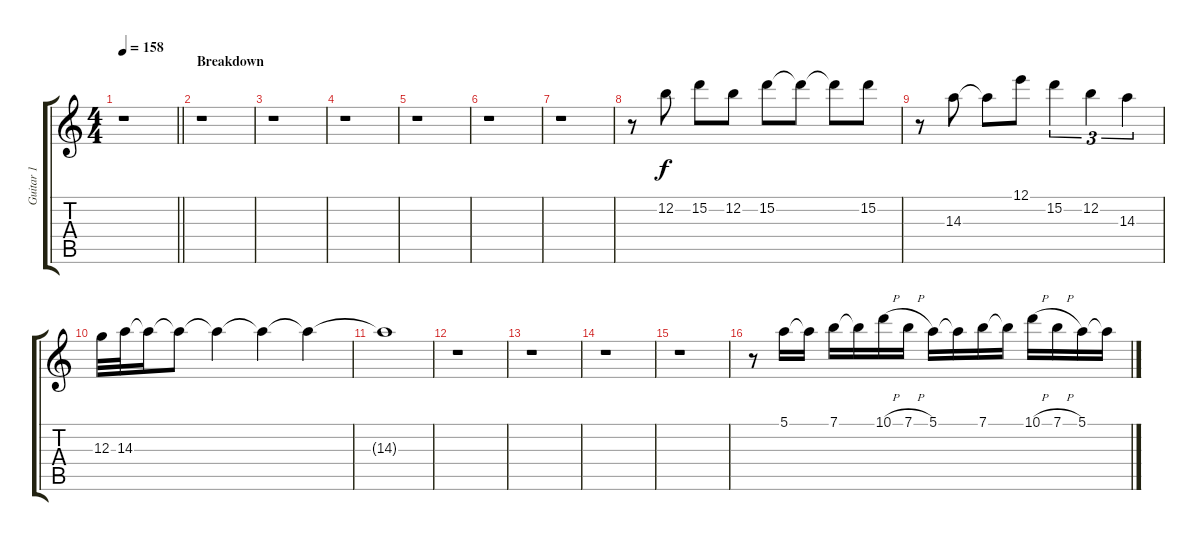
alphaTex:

\track ("Guitar 1" "Guitar 1") {instrument distortionguitar}
\staff {score tabs}
\tuning (E4 B3 G3 D3 A2 E2) {hide}
\ts (4 4)
\tempo 158
\clef g2
\barLineRight lightlight
\ks c
r.1{dy f} |
\section ("" "Breakdown")
r.1 |
r.1 |
r.1 |
r.1 |
r.1 |
r.1 |
r.8 12.2.8 15.2.8 12.2.8 15.2.8 15.2{t}.8 15.2{t}.8 15.2.8 |
r.8 14.3.8 14.3{t}.8 12.1.8 15.2.4{tu (3 2)} 12.2.4{tu (3 2)} 14.3.4{tu (3 2)} |
12.3.32 14.3.32 14.3{t}.16 14.3{t}.8 14.3{t}.4 14.3{t}.4 14.3{t}.4 |
14.3{t}.1 |
r.1 |
r.1 |
r.1 |
r.1 |
r.8 5.1.16 5.1{t}.16 7.1.16 7.1{t}.16 10.1{h}.16 7.1{h}.16 5.1.16 5.1{t}.16 7.1.16 7.1{t}.16 10.1{h}.16 7.1{h}.16 5.1.16 5.1{t}.16
